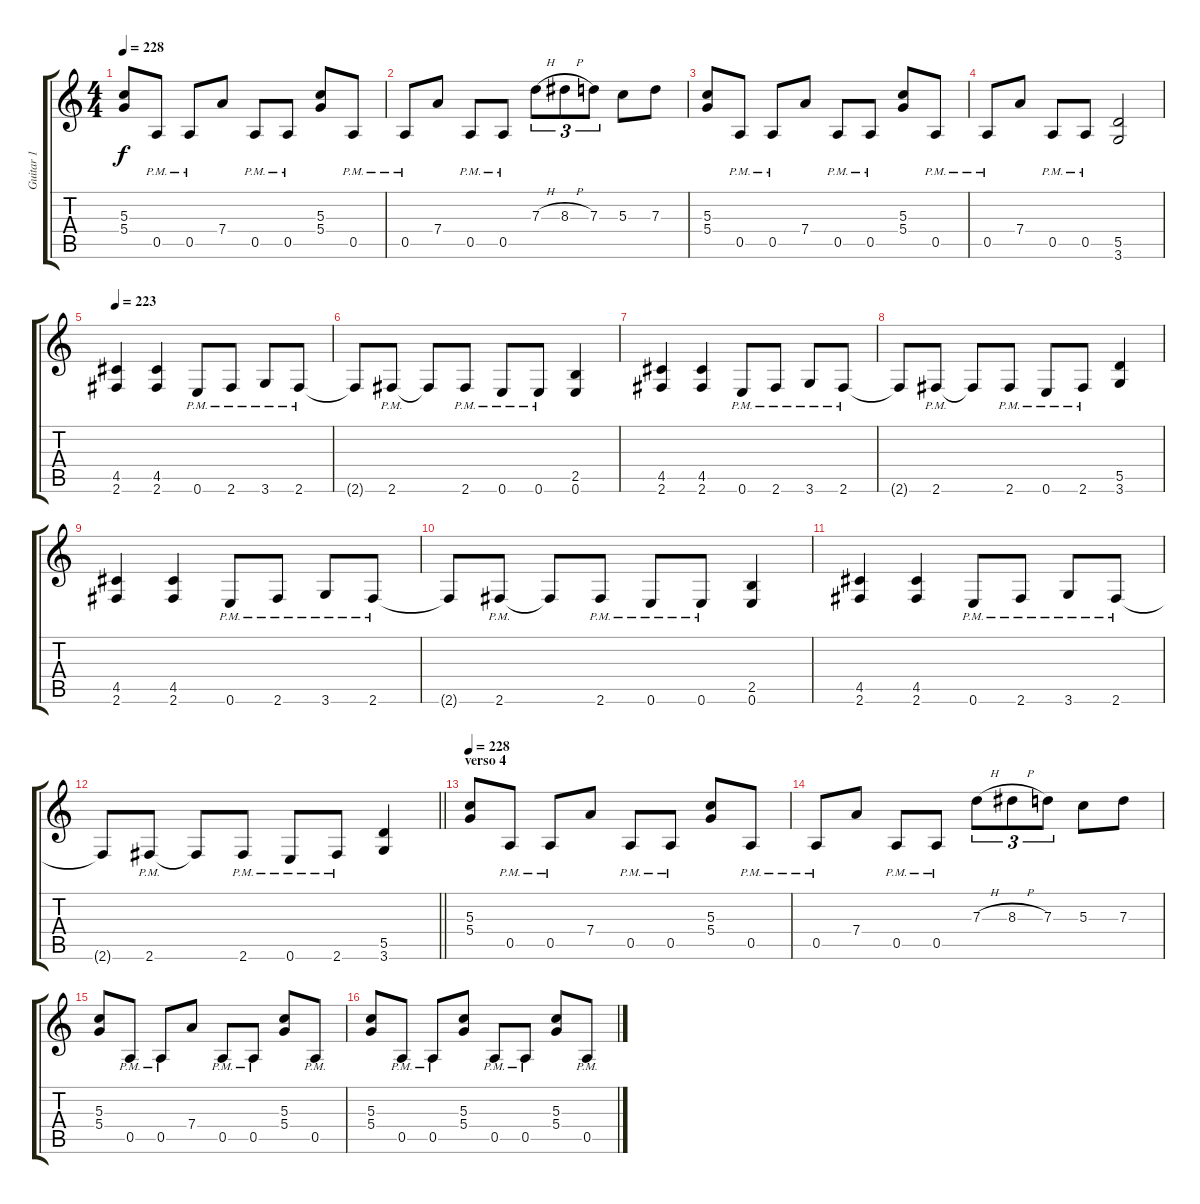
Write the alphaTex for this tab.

\track ("Guitar 1" "Guitar 1") {instrument distortionguitar}
\staff {score tabs}
\tuning (E4 B3 G3 D3 A2 E2) {hide}
\ts (4 4)
\tempo 228
\clef g2
\ks c
(5.3 5.4).8{dy f} 0.5{pm}.8 0.5{pm}.8 7.4.8 0.5{pm}.8 0.5{pm}.8 (5.3 5.4).8 0.5{pm}.8 |
0.5{pm}.8 7.4.8 0.5{pm}.8 0.5{pm}.8 7.3{h}.8{tu (3 2)} 8.3{h}.8{tu (3 2)} 7.3.8{tu (3 2)} 5.3.8 7.3.8 |
(5.3 5.4).8 0.5{pm}.8 0.5{pm}.8 7.4.8 0.5{pm}.8 0.5{pm}.8 (5.3 5.4).8 0.5{pm}.8 |
0.5{pm}.8 7.4.8 0.5{pm}.8 0.5{pm}.8 (5.5 3.6).2 |
\tempo 223
(4.5 2.6).4 (4.5 2.6).4 0.6{pm}.8 2.6{pm}.8 3.6{pm}.8 2.6{pm}.8 |
2.6{t}.8 2.6{pm}.8 2.6{t}.8 2.6{pm}.8 0.6{pm}.8 0.6{pm}.8 (2.5 0.6).4 |
(4.5 2.6).4 (4.5 2.6).4 0.6{pm}.8 2.6{pm}.8 3.6{pm}.8 2.6{pm}.8 |
2.6{t}.8 2.6{pm}.8 2.6{t}.8 2.6{pm}.8 0.6{pm}.8 2.6{pm}.8 (5.5 3.6).4 |
(4.5 2.6).4 (4.5 2.6).4 0.6{pm}.8 2.6{pm}.8 3.6{pm}.8 2.6{pm}.8 |
2.6{t}.8 2.6{pm}.8 2.6{t}.8 2.6{pm}.8 0.6{pm}.8 0.6{pm}.8 (2.5 0.6).4 |
(4.5 2.6).4 (4.5 2.6).4 0.6{pm}.8 2.6{pm}.8 3.6{pm}.8 2.6{pm}.8 |
\barLineRight lightlight
2.6{t}.8 2.6{pm}.8 2.6{t}.8 2.6{pm}.8 0.6{pm}.8 2.6{pm}.8 (5.5 3.6).4 |
\section ("" "verso 4")
\tempo 228
(5.3 5.4).8 0.5{pm}.8 0.5{pm}.8 7.4.8 0.5{pm}.8 0.5{pm}.8 (5.3 5.4).8 0.5{pm}.8 |
0.5{pm}.8 7.4.8 0.5{pm}.8 0.5{pm}.8 7.3{h}.8{tu (3 2)} 8.3{h}.8{tu (3 2)} 7.3.8{tu (3 2)} 5.3.8 7.3.8 |
(5.3 5.4).8 0.5{pm}.8 0.5{pm}.8 7.4.8 0.5{pm}.8 0.5{pm}.8 (5.3 5.4).8 0.5{pm}.8 |
(5.3 5.4).8 0.5{pm}.8 0.5{pm}.8 (5.3 5.4).8 0.5{pm}.8 0.5{pm}.8 (5.3 5.4).8 0.5{pm}.8
